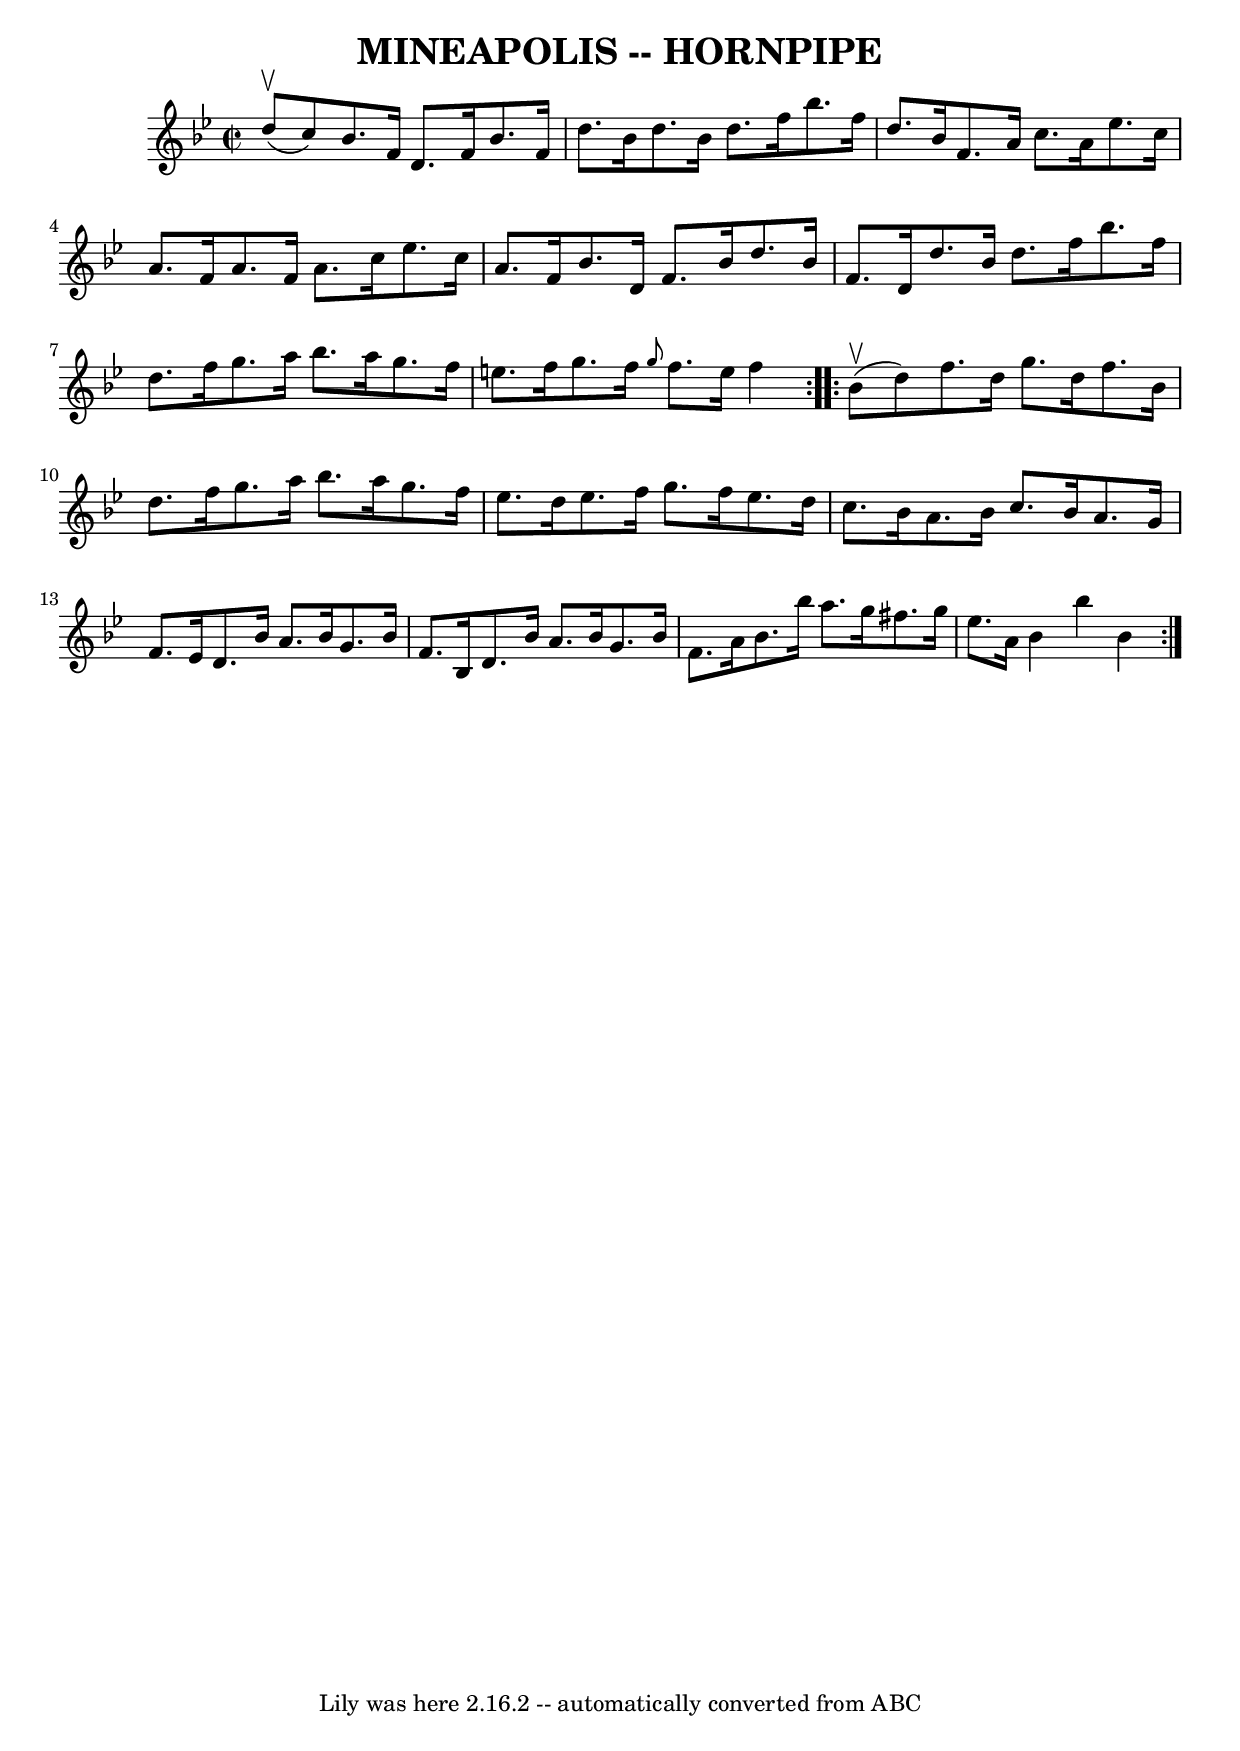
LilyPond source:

\version "2.7.40"
\include "Mammoth.ily"
\header {
	%% book = "Ryan's Mammoth Collection of Fiddle Tunes"
	crossRefNumber = "1"
	footnotes = "\\\\\\\\(Can be used as a Clog.)"
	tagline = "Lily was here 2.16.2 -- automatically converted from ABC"
	title = "MINEAPOLIS -- HORNPIPE"
}
voicedefault =  {


\repeat volta 2 {
\override Staff.TimeSignature #'style = #'C
 \time 2/2 
\key bes \major d''8 (^\upbow c''8)       |
 bes'8. 
 f'16 d'8. f'16 bes'8. f'16 d''8. bes'16    |
   
d''8. bes'16 d''8. f''16 bes''8. f''16 d''8. bes'16    
|
 f'8. a'16 c''8. a'16 ees''8. c''16 a'8. f'16    
|
 a'8. f'16 a'8. c''16 ees''8. c''16 a'8. f'16    
|
     |
 bes'8. d'16 f'8. bes'16 d''8. bes'16    
f'8. d'16    |
 d''8. bes'16 d''8. f''16 bes''8.    
f''16 d''8. f''16    |
 g''8. a''16 bes''8. a''16    
g''8. f''16 e''8. f''16    |
 g''8. f''16  \grace { g''8 
 } f''8. e''16 f''4    }     \repeat volta 2 { bes'8 (^\upbow   
d''8)       |
 f''8. d''16 g''8. d''16 f''8. bes'16   
 d''8. f''16    |
 g''8. a''16 bes''8. a''16 g''8.    
f''16 ees''8. d''16    |
 ees''8. f''16 g''8. f''16    
ees''8. d''16 c''8. bes'16    |
 a'8. bes'16 c''8.    
bes'16 a'8. g'16 f'8. ees'16    |
     |
 d'8.    
bes'16 a'8. bes'16 g'8. bes'16 f'8. bes16    |
 d'8.  
 bes'16 a'8. bes'16 g'8. bes'16 f'8. a'16    |
   
bes'8. bes''16 a''8. g''16 fis''8. g''16 ees''8. a'16    
|
 bes'4 bes''4 bes'4    }   
}

\score{
    <<

	\context Staff="default"
	{
	    \voicedefault 
	}

    >>
	\layout {
	}
	\midi {}
}
